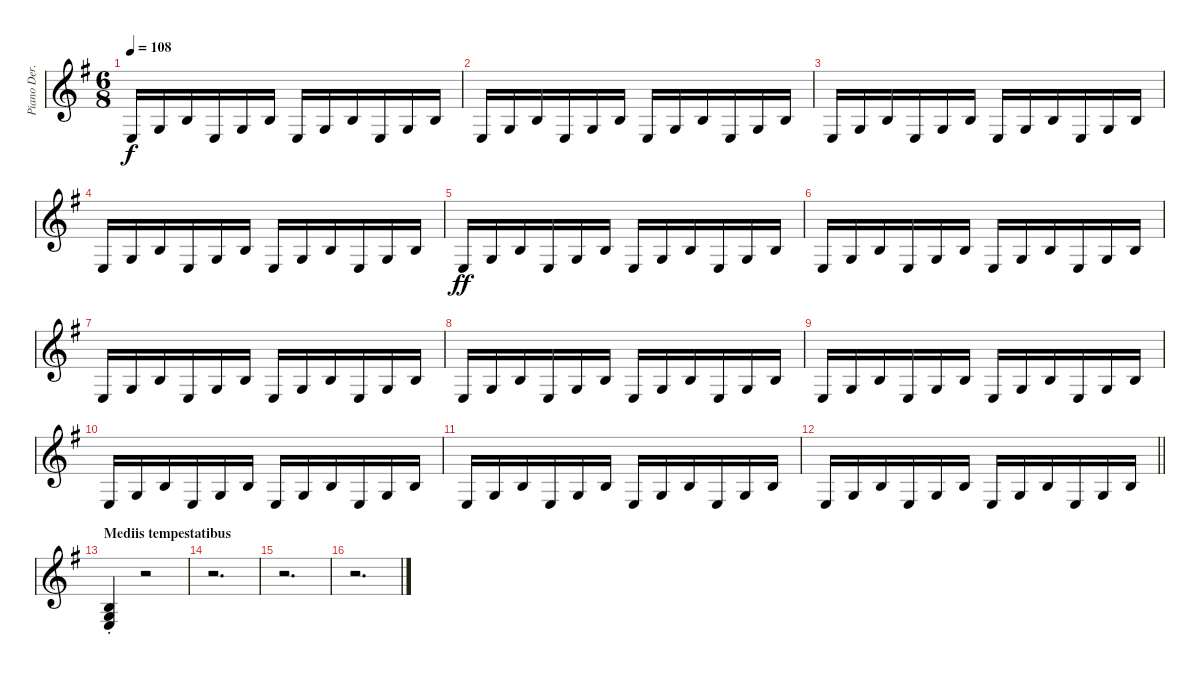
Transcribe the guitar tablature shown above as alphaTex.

\track ("Piano Der." "Piano Der.") {instrument acousticgrandpiano}
\staff {score}
\tuning (E4 B3 G3 D3 A2 E2) {hide}
\ts (6 8)
\tempo 108
\clef g2
\ks eminor
2.4.16{dy f} 0.3.16 0.2.16 2.4.16 0.3.16 0.2.16 2.4.16 0.3.16 0.2.16 2.4.16 0.3.16 0.2.16 |
2.4.16 0.3.16 0.2.16 2.4.16 0.3.16 0.2.16 2.4.16 0.3.16 0.2.16 2.4.16 0.3.16 0.2.16 |
2.4.16 0.3.16 0.2.16 2.4.16 0.3.16 0.2.16 2.4.16 0.3.16 0.2.16 2.4.16 0.3.16 0.2.16 |
2.4.16 0.3.16 0.2.16 2.4.16 0.3.16 0.2.16 2.4.16 0.3.16 0.2.16 2.4.16 0.3.16 0.2.16 |
2.4.16{dy ff} 0.3.16 0.2.16 2.4.16 0.3.16 0.2.16 2.4.16 0.3.16 0.2.16 2.4.16 0.3.16 0.2.16 |
2.4.16 0.3.16 0.2.16 2.4.16 0.3.16 0.2.16 2.4.16 0.3.16 0.2.16 2.4.16 0.3.16 0.2.16 |
2.4.16 0.3.16 0.2.16 2.4.16 0.3.16 0.2.16 2.4.16 0.3.16 0.2.16 2.4.16 0.3.16 0.2.16 |
2.4.16 0.3.16 0.2.16 2.4.16 0.3.16 0.2.16 2.4.16 0.3.16 0.2.16 2.4.16 0.3.16 0.2.16 |
2.4.16 0.3.16 0.2.16 2.4.16 0.3.16 0.2.16 2.4.16 0.3.16 0.2.16 2.4.16 0.3.16 0.2.16 |
2.4.16 0.3.16 0.2.16 2.4.16 0.3.16 0.2.16 2.4.16 0.3.16 0.2.16 2.4.16 0.3.16 0.2.16 |
2.4.16 0.3.16 0.2.16 2.4.16 0.3.16 0.2.16 2.4.16 0.3.16 0.2.16 2.4.16 0.3.16 0.2.16 |
\barLineRight lightlight
2.4.16 0.3.16 0.2.16 2.4.16 0.3.16 0.2.16 2.4.16 0.3.16 0.2.16 2.4.16 0.3.16 0.2.16 |
\section ("" "Mediis tempestatibus")
(0.2{st} 0.3{st} 2.4{st}).4 r.2 |
r.2{d} |
r.2{d} |
r.2{d}
